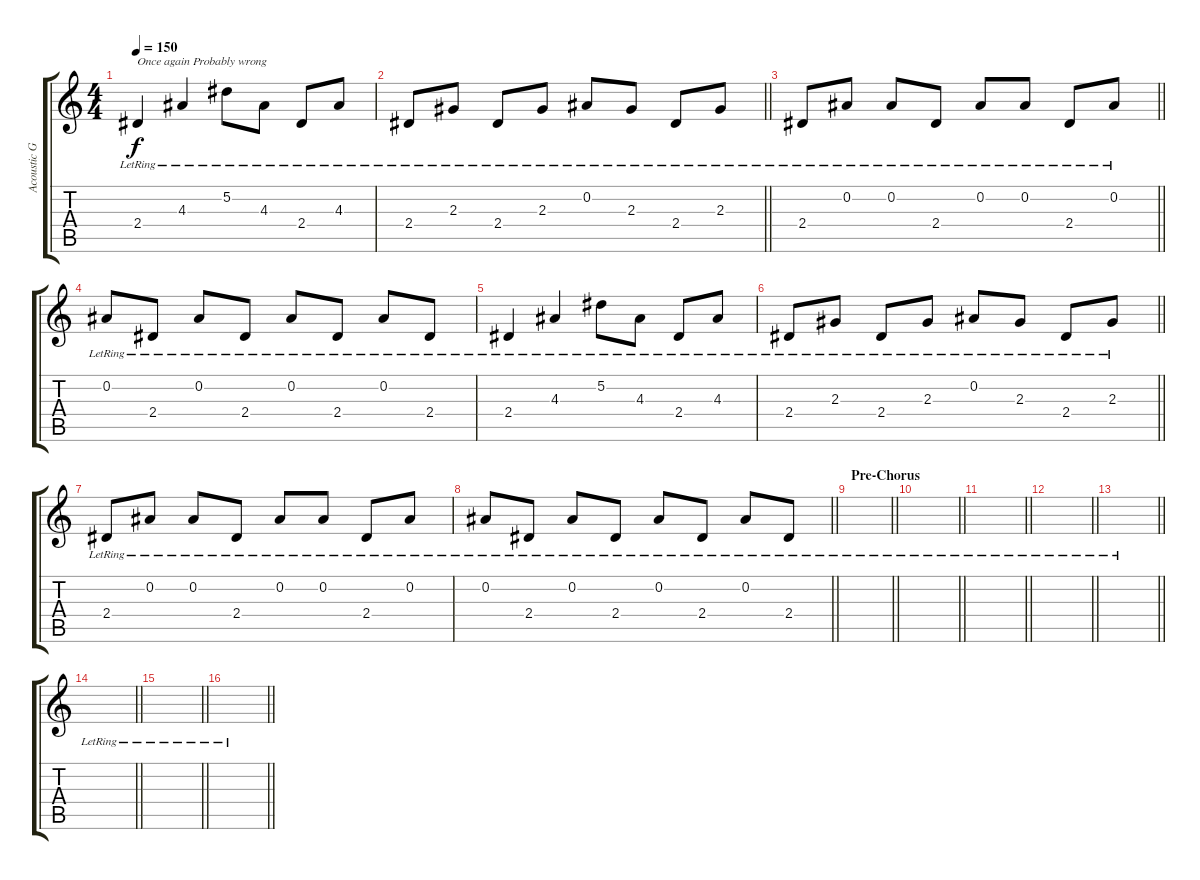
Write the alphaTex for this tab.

\track ("Acoustic Guitar" "Acoustic G") {instrument acousticguitarsteel}
\staff {score tabs}
\tuning (Eb4 Bb3 Gb3 Db3 Ab2 Eb2) {hide}
\ts (4 4)
\tempo 150
\clef g2
\ks c
2.4{lr}.4{txt "Once again Probably wrong " dy f} 4.3{lr}.4 5.2{lr}.8 4.3{lr}.8 2.4{lr}.8 4.3{lr}.8 |
\barLineRight lightlight
2.4{lr}.8 2.3{lr}.8 2.4{lr}.8 2.3{lr}.8 0.2{lr}.8 2.3{lr}.8 2.4{lr}.8 2.3{lr}.8 |
\barLineRight lightlight
2.4{lr}.8 0.2{lr}.8 0.2{lr}.8 2.4{lr}.8 0.2{lr}.8 0.2{lr}.8 2.4{lr}.8 0.2{lr}.8 |
0.2{lr}.8 2.4{lr}.8 0.2{lr}.8 2.4{lr}.8 0.2{lr}.8 2.4{lr}.8 0.2{lr}.8 2.4{lr}.8 |
2.4{lr}.4 4.3{lr}.4 5.2{lr}.8 4.3{lr}.8 2.4{lr}.8 4.3{lr}.8 |
\barLineRight lightlight
2.4{lr}.8 2.3{lr}.8 2.4{lr}.8 2.3{lr}.8 0.2{lr}.8 2.3{lr}.8 2.4{lr}.8 2.3{lr}.8 |
2.4{lr}.8 0.2{lr}.8 0.2{lr}.8 2.4{lr}.8 0.2{lr}.8 0.2{lr}.8 2.4{lr}.8 0.2{lr}.8 |
\barLineRight lightlight
0.2{lr}.8 2.4{lr}.8 0.2{lr}.8 2.4{lr}.8 0.2{lr}.8 2.4{lr}.8 0.2{lr}.8 2.4{lr}.8 |
\section ("" "Pre-Chorus")
\barLineRight lightlight
|
\barLineRight lightlight
|
\barLineRight lightlight
|
\barLineRight lightlight
|
\barLineRight lightlight
|
\barLineRight lightlight
|
\barLineRight lightlight
|
\barLineRight lightlight
